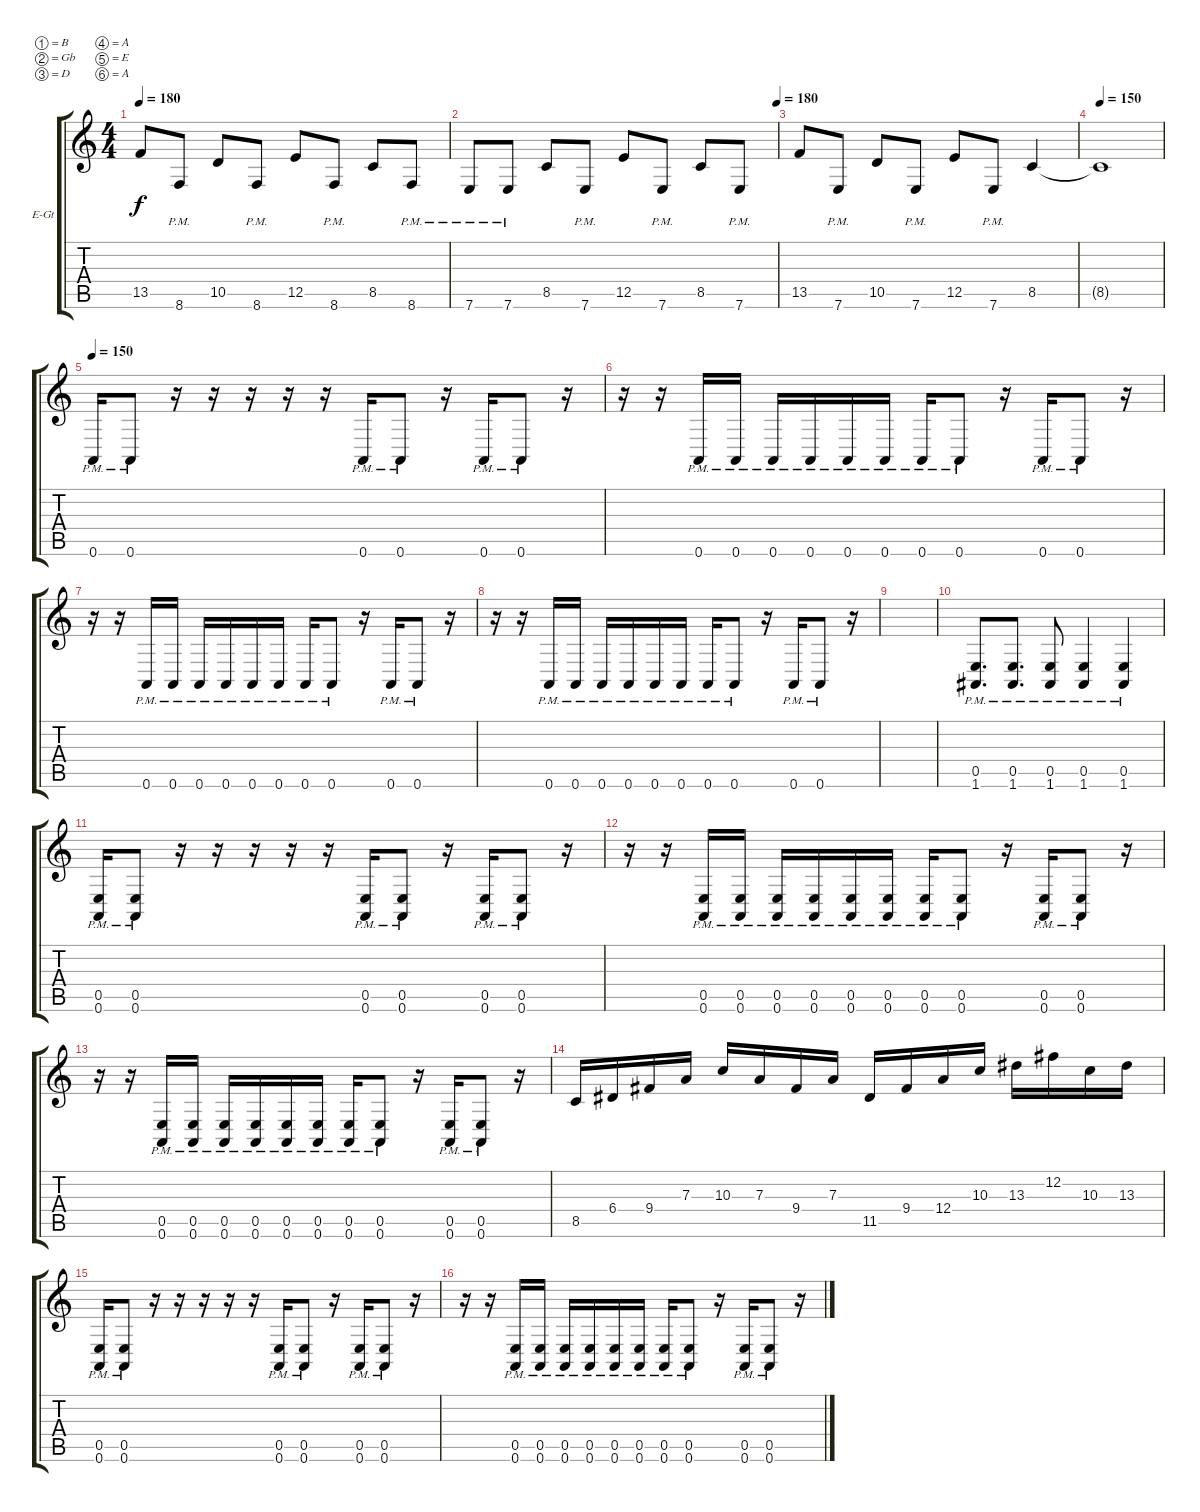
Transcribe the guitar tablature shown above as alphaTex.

\bracketExtendMode groupsimilarinstruments
\firstSystemTrackNameOrientation horizontal
\otherSystemsTrackNameOrientation horizontal
\track ("Git 1" "E-Gt") {instrument distortionguitar}
\staff {score tabs}
\tuning (B3 Gb3 D3 A2 E2 A1)
\ts (4 4)
\tempo 180
\clef g2
\ks c
13.5.8{dy f} 8.6{pm}.8 10.5.8 8.6{pm}.8 12.5.8 8.6{pm}.8 8.5.8 8.6{pm}.8 |
\tempo (180 1)
7.6{pm}.8 7.6{pm}.8 8.5.8 7.6{pm}.8 12.5.8 7.6{pm}.8 8.5.8 7.6{pm}.8 |
13.5.8 7.6{pm}.8 10.5.8 7.6{pm}.8 12.5.8 7.6{pm}.8 8.5.4 |
\tempo (150 0.0125)
8.5{t}.1 |
\tempo 150
0.6{pm}.16 0.6{pm}.8 r.16 r.16 r.16 r.16 r.16 0.6{pm}.16 0.6{pm}.8 r.16 0.6{pm}.16 0.6{pm}.8 r.16 |
r.16 r.16 0.6{pm}.16 0.6{pm}.16 0.6{pm}.16 0.6{pm}.16 0.6{pm}.16 0.6{pm}.16 0.6{pm}.16 0.6{pm}.8 r.16 0.6{pm}.16 0.6{pm}.8 r.16 |
r.16 r.16 0.6{pm}.16 0.6{pm}.16 0.6{pm}.16 0.6{pm}.16 0.6{pm}.16 0.6{pm}.16 0.6{pm}.16 0.6{pm}.8 r.16 0.6{pm}.16 0.6{pm}.8 r.16 |
r.16 r.16 0.6{pm}.16 0.6{pm}.16 0.6{pm}.16 0.6{pm}.16 0.6{pm}.16 0.6{pm}.16 0.6{pm}.16 0.6{pm}.8 r.16 0.6{pm}.16 0.6{pm}.8 r.16 |
|
(1.6{pm} 0.5{pm}).8{d} (1.6{pm} 0.5{pm}).8{d} (1.6{pm} 0.5{pm}).8 (1.6{pm} 0.5{pm}).4 (1.6{pm} 0.5{pm}).4 |
(0.5{pm} 0.6{pm}).16 (0.5{pm} 0.6{pm}).8 r.16 r.16 r.16 r.16 r.16 (0.5{pm} 0.6{pm}).16 (0.5{pm} 0.6{pm}).8 r.16 (0.5{pm} 0.6{pm}).16 (0.5{pm} 0.6{pm}).8 r.16 |
r.16 r.16 (0.5{pm} 0.6{pm}).16 (0.5{pm} 0.6{pm}).16 (0.5{pm} 0.6{pm}).16 (0.5{pm} 0.6{pm}).16 (0.5{pm} 0.6{pm}).16 (0.5{pm} 0.6{pm}).16 (0.5{pm} 0.6{pm}).16 (0.5{pm} 0.6{pm}).8 r.16 (0.5{pm} 0.6{pm}).16 (0.5{pm} 0.6{pm}).8 r.16 |
r.16 r.16 (0.5{pm} 0.6{pm}).16 (0.5{pm} 0.6{pm}).16 (0.5{pm} 0.6{pm}).16 (0.5{pm} 0.6{pm}).16 (0.5{pm} 0.6{pm}).16 (0.5{pm} 0.6{pm}).16 (0.5{pm} 0.6{pm}).16 (0.5{pm} 0.6{pm}).8 r.16 (0.5{pm} 0.6{pm}).16 (0.5{pm} 0.6{pm}).8 r.16 |
8.5.16 6.4.16 9.4.16 7.3.16 10.3.16 7.3.16 9.4.16 7.3.16 11.5.16 9.4.16 12.4.16 10.3.16 13.3.16 12.2.16 10.3.16 13.3.16 |
(0.5{pm} 0.6{pm}).16 (0.5{pm} 0.6{pm}).8 r.16 r.16 r.16 r.16 r.16 (0.5{pm} 0.6{pm}).16 (0.5{pm} 0.6{pm}).8 r.16 (0.5{pm} 0.6{pm}).16 (0.5{pm} 0.6{pm}).8 r.16 |
r.16 r.16 (0.5{pm} 0.6{pm}).16 (0.5{pm} 0.6{pm}).16 (0.5{pm} 0.6{pm}).16 (0.5{pm} 0.6{pm}).16 (0.5{pm} 0.6{pm}).16 (0.5{pm} 0.6{pm}).16 (0.5{pm} 0.6{pm}).16 (0.5{pm} 0.6{pm}).8 r.16 (0.5{pm} 0.6{pm}).16 (0.5{pm} 0.6{pm}).8 r.16
